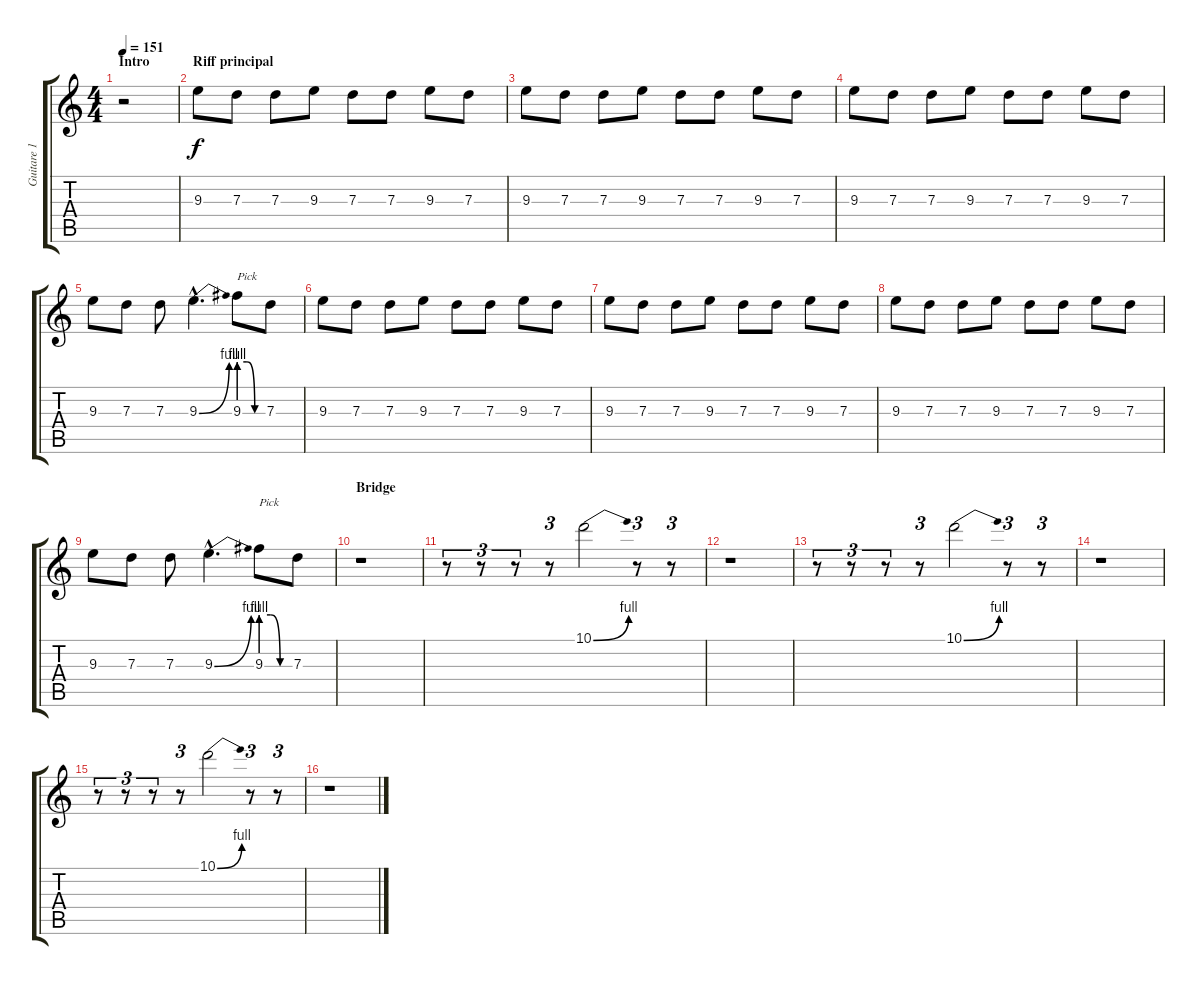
\track ("Guitare 1" "Guitare 1") {instrument distortionguitar}
\staff {score tabs}
\tuning (E4 B3 G3 D3 A2 E2) {hide}
\ts (4 4)
\section ("" "Intro")
\tempo 151
\clef g2
\ks c
r.2{dy f instrument distortionguitar} |
\section ("" "Riff principal")
9.3.8 7.3.8 7.3.8 9.3.8 7.3.8 7.3.8 9.3.8 7.3.8 |
9.3.8 7.3.8 7.3.8 9.3.8 7.3.8 7.3.8 9.3.8 7.3.8 |
9.3.8 7.3.8 7.3.8 9.3.8 7.3.8 7.3.8 9.3.8 7.3.8 |
9.3.8 7.3.8 7.3.8 9.3{be (bend 0 0 60 4) hac}.4{d} 9.3{be (custom 0 4 20 4 40 0 60 0)}.8{txt "Pick"} 7.3.8 |
9.3.8 7.3.8 7.3.8 9.3.8 7.3.8 7.3.8 9.3.8 7.3.8 |
9.3.8 7.3.8 7.3.8 9.3.8 7.3.8 7.3.8 9.3.8 7.3.8 |
9.3.8 7.3.8 7.3.8 9.3.8 7.3.8 7.3.8 9.3.8 7.3.8 |
9.3.8 7.3.8 7.3.8 9.3{be (bend 0 0 60 4) hac}.4{d} 9.3{be (custom 0 4 20 4 40 0 60 0)}.8{txt "Pick"} 7.3.8 |
\section ("" "Bridge")
r.1 |
r.8{tu (3 2)} r.8{tu (3 2)} r.8{tu (3 2)} r.8{tu (3 2)} 10.1{be (bend 0 0 60 4)}.2 r.8{tu (3 2)} r.8{tu (3 2)} |
r.1 |
r.8{tu (3 2)} r.8{tu (3 2)} r.8{tu (3 2)} r.8{tu (3 2)} 10.1{be (bend 0 0 60 4)}.2 r.8{tu (3 2)} r.8{tu (3 2)} |
r.1 |
r.8{tu (3 2)} r.8{tu (3 2)} r.8{tu (3 2)} r.8{tu (3 2)} 10.1{be (bend 0 0 60 4)}.2 r.8{tu (3 2)} r.8{tu (3 2)} |
r.1
